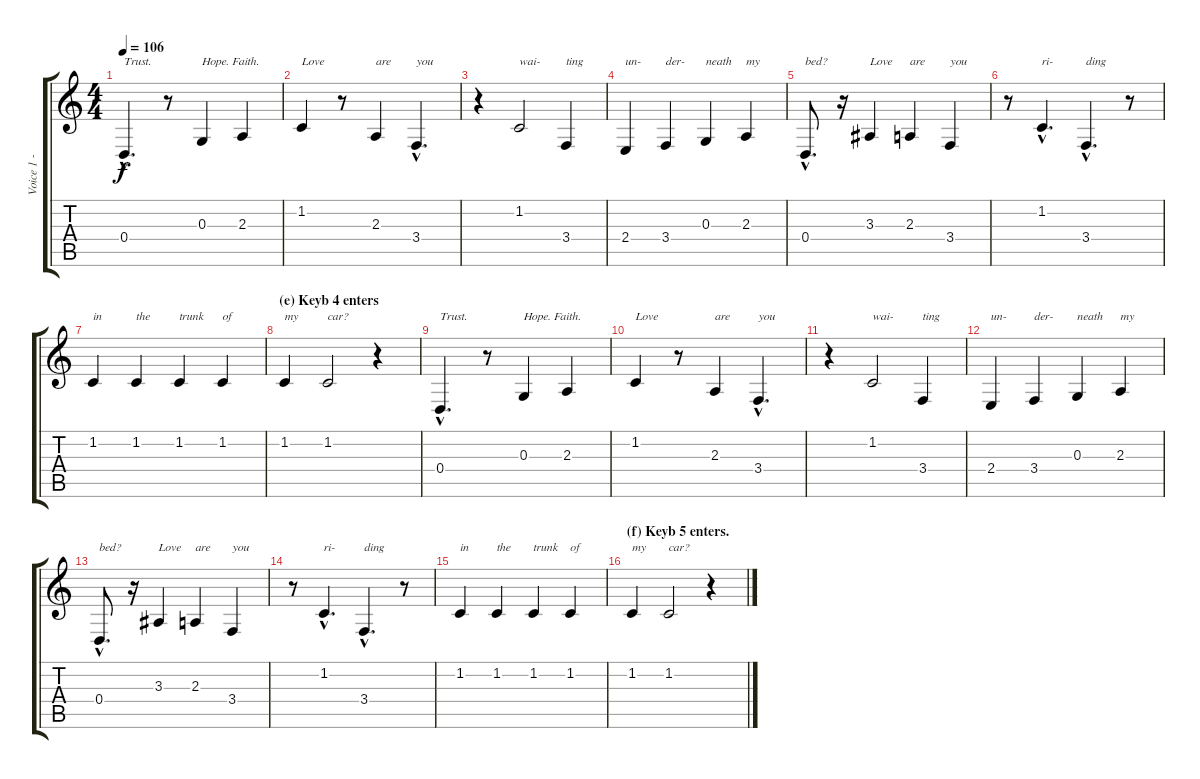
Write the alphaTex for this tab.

\track ("Voice 1 - left" "Voice 1 - ") {instrument clarinet}
\staff {score tabs}
\tuning (E4 B3 G3 D3 A2 E2) {hide}
\ts (4 4)
\tempo 106
\clef g2
\ks c
0.4{hac}.4{d txt "Trust." dy f} r.8 0.3.4{txt "Hope. Faith."} 2.3.4 |
1.2.4{txt "Love"} r.8 2.3.4{txt "are"} 3.4{hac}.4{d txt "you"} |
r.4 1.2.2{txt "wai-"} 3.4.4{txt "ting"} |
2.4.4{txt "un-"} 3.4.4{txt "der-"} 0.3.4{txt "neath"} 2.3.4{txt "my"} |
0.4{hac}.8{d txt "bed?"} r.16 3.3.4{txt "Love"} 2.3.4{txt "are"} 3.4.4{txt "you"} |
r.8 1.2{hac}.4{d txt "ri-"} 3.4{hac}.4{d txt "ding"} r.8 |
1.2.4{txt "in"} 1.2.4{txt "the"} 1.2.4{txt "trunk"} 1.2.4{txt "of"} |
\section ("" "(e) Keyb 4 enters")
1.2.4{txt "my"} 1.2.2{txt "car?"} r.4 |
0.4{hac}.4{d txt "Trust."} r.8 0.3.4{txt "Hope. Faith."} 2.3.4 |
1.2.4{txt "Love"} r.8 2.3.4{txt "are"} 3.4{hac}.4{d txt "you"} |
r.4 1.2.2{txt "wai-"} 3.4.4{txt "ting"} |
2.4.4{txt "un-"} 3.4.4{txt "der-"} 0.3.4{txt "neath"} 2.3.4{txt "my"} |
0.4{hac}.8{d txt "bed?"} r.16 3.3.4{txt "Love"} 2.3.4{txt "are"} 3.4.4{txt "you"} |
r.8 1.2{hac}.4{d txt "ri-"} 3.4{hac}.4{d txt "ding"} r.8 |
1.2.4{txt "in"} 1.2.4{txt "the"} 1.2.4{txt "trunk"} 1.2.4{txt "of"} |
\section ("" "(f) Keyb 5 enters.")
1.2.4{txt "my"} 1.2.2{txt "car?"} r.4
